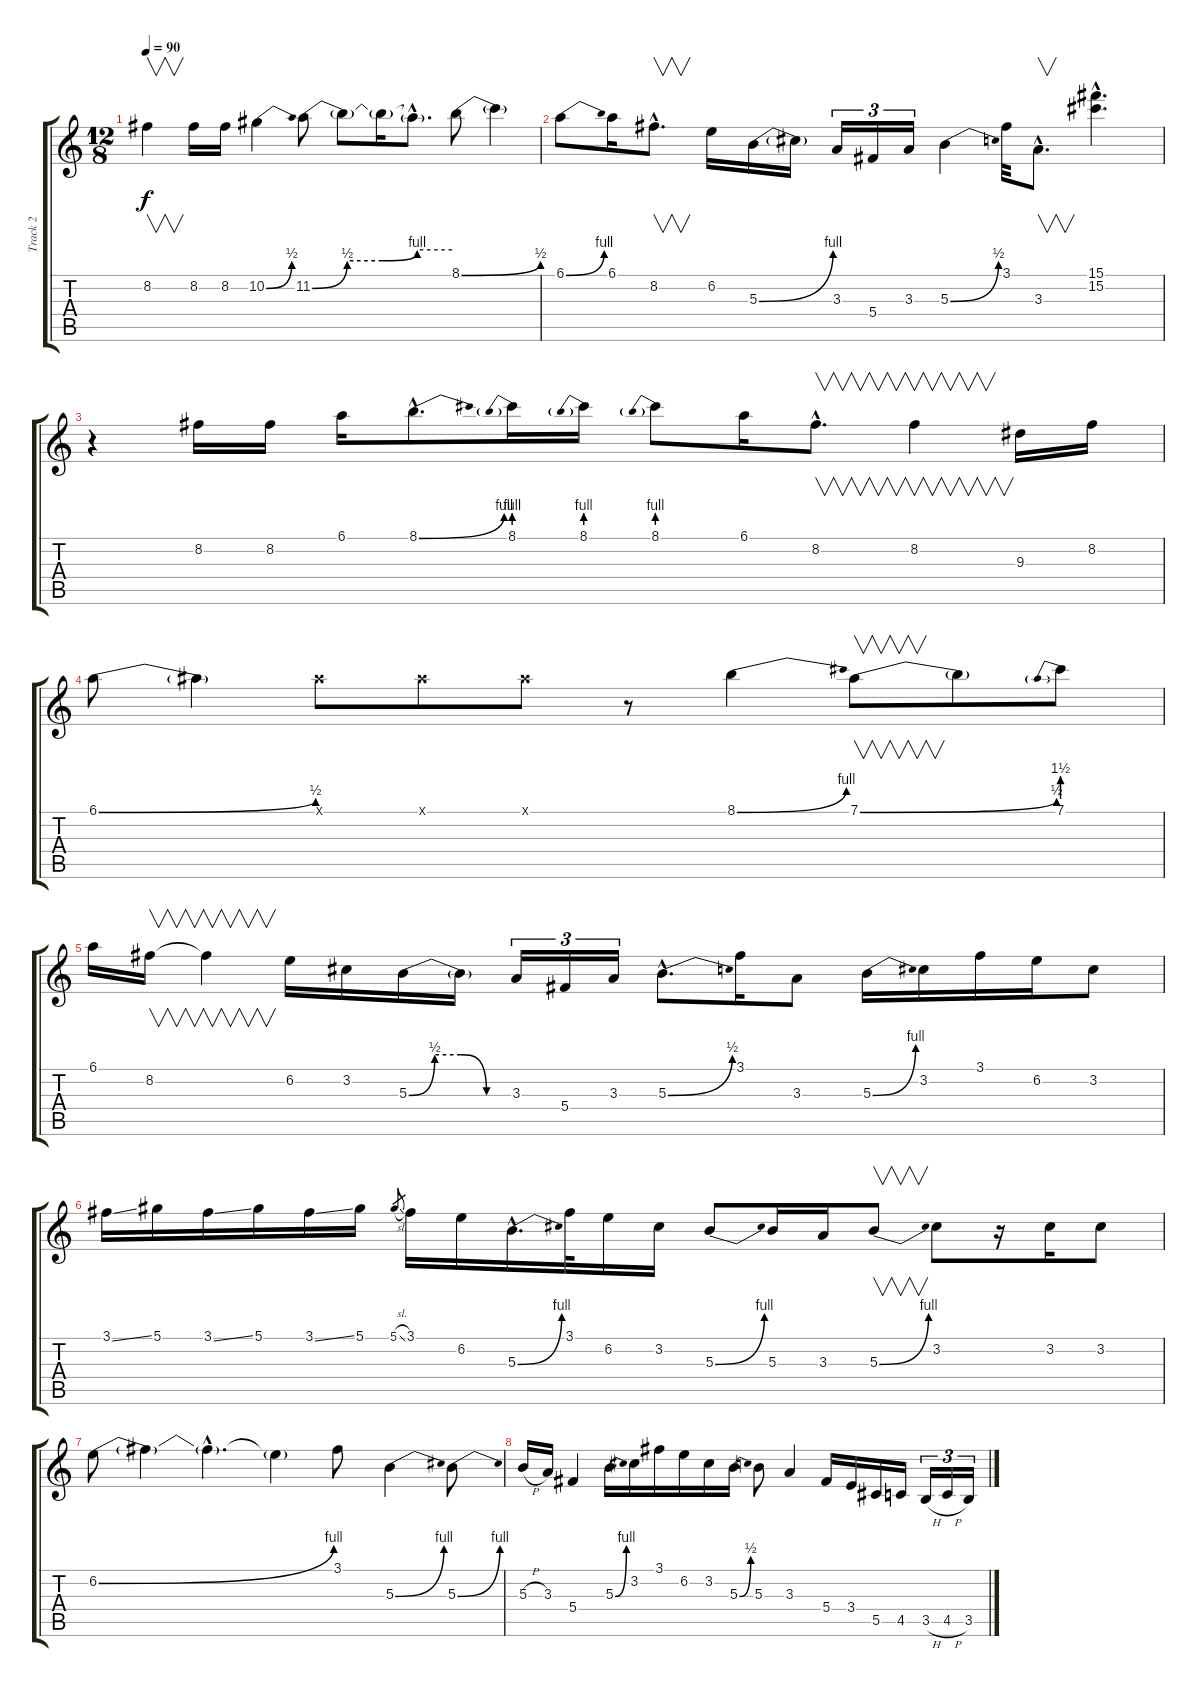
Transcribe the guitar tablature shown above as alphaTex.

\track ("Track 2" "Track 2") {instrument electricguitarjazz}
\staff {score tabs}
\tuning (Eb4 Bb3 Gb3 Db3 Ab2 Eb2) {hide}
\ts (12 8)
\tempo 90
\clef g2
\ks c
8.2.4{v dy f} 8.2.16 8.2.16 10.2{be (bend 0 0 60 2)}.4 11.2{be (custom 0 0 15 2 30 2 45 4 60 4)}.8 11.2{t}.8 11.2{t}.16 11.2{hac t}.8{d} 8.1{be (bend 0 0 60 2)}.8 8.1{t}.4 |
6.1{be (bend 0 0 60 4)}.8 6.1.16 8.2{hac}.8{v d} 6.2.16 5.3{be (bend 0 0 60 4)}.16 5.3{t}.16 3.3.16{tu (3 2)} 5.4.16{tu (3 2)} 3.3.16{tu (3 2)} 5.3{be (bend 0 0 60 2)}.4 3.1.32 3.3{hac}.8{v d} (15.1{hac} 15.2{hac}).4{d} |
r.4 8.2.16 8.2.16 6.1.16 8.1{be (bend 0 0 60 4) hac}.8{d} 8.1{be (prebend 0 4 60 4)}.16 8.1{be (prebend 0 4 60 4)}.16 8.1{be (prebend 0 4 60 4)}.8 6.1.16 8.2{hac}.8{v d} 8.2.4{v} 9.3.16 8.2.16 |
6.1{be (bend 0 0 60 2)}.8 6.1{t}.4 7.1{x}.8 7.1{x}.8 7.1{x}.8 r.8 8.1{be (bend 0 0 60 4)}.4 7.1{be (bend 0 0 60 2)}.8{v} 7.1{t}.8 7.1{be (prebend 0 6 60 6)}.8 |
6.1.16 8.2.16{v} 8.2{t}.4{v} 6.2.16 3.2.16 5.3{be (custom 0 0 15 2 30 2 45 0 60 0)}.16 5.3{t}.16 3.3.16{tu (3 2)} 5.4.16{tu (3 2)} 3.3.16{tu (3 2)} 5.3{be (bend 0 0 60 2) hac}.8{d} 3.1.16 3.3.8 5.3{be (bend 0 0 60 4)}.16 3.2.16 3.1.16 6.2.16 3.2.8 |
3.1{ss}.16 5.1.16 3.1{ss}.16 5.1.16 3.1{ss}.16 5.1.16 5.1{sl}.8{gr} 3.1.16 6.2.16 5.3{be (bend 0 0 60 4) hac}.16{d} 3.1.32 6.2.16 3.2.16 5.3{be (bend 0 0 60 4)}.8 5.3.16 3.3.16 5.3{be (bend 0 0 60 4)}.8{v} 3.2.8 r.16 3.2.16 3.2.8 |
6.2{be (bend 0 0 60 4)}.8 6.2{t}.4 6.2{hac t}.4{d} 6.2{t}.4 3.1.8 5.3{be (bend 0 0 60 4)}.4 5.3{be (bend 0 0 60 4)}.8 |
5.3{h}.16 3.3.16 5.4.4 5.3{be (bend 0 0 60 4)}.16 3.2.16 3.1.16 6.2.16 3.2.16 5.3{be (bend 0 0 60 2)}.16 5.3.8 3.3.4 5.4.16 3.4.16 5.5.16 4.5.16 3.5{h}.16{tu (3 2)} 4.5{h}.16{tu (3 2)} 3.5.16{tu (3 2)}
